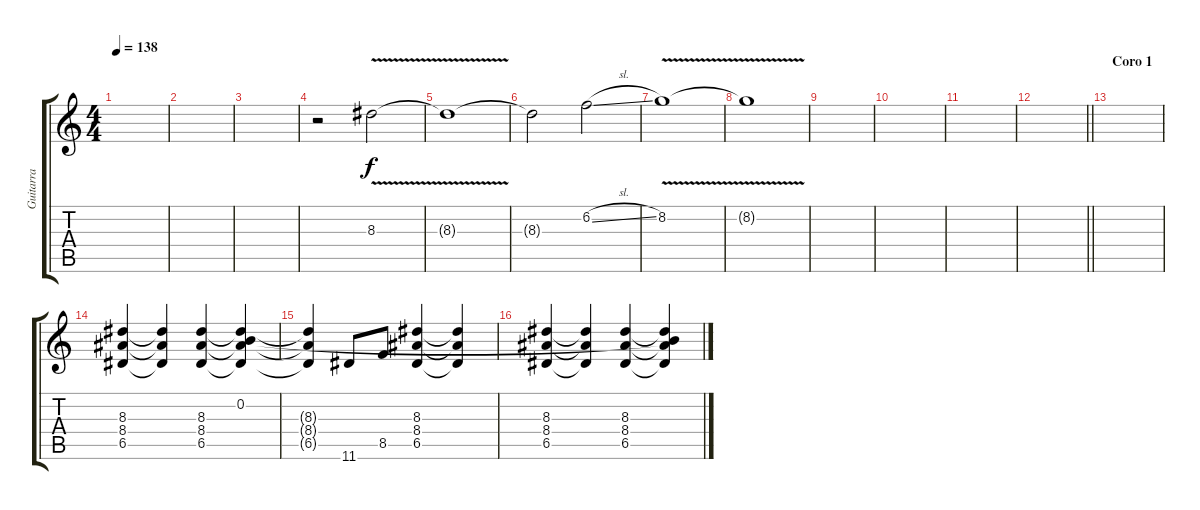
\track ("Guitarra" "Guitarra") {instrument overdrivenguitar}
\staff {score tabs}
\tuning (E4 B3 G3 D3 A2 E2) {hide}
\ts (4 4)
\tempo 138
\clef g2
\ks c
|
|
|
r.2 8.3{v}.2 |
8.3{t}.1 |
8.3{t}.2 6.2{sl}.2 |
8.2{v}.1 |
8.2{t}.1{volume 2} |
|
|
|
\barLineRight lightlight
|
\section ("" "Coro 1")
|
(8.3 8.4 6.5).4 (8.3{t} 8.4{t} 6.5{t}).4 (8.3 8.4 6.5).4 (0.2 8.3{t} 8.4{t} 6.5{t}).4 |
(8.3{t} 8.4{t} 6.5{t}).4 11.6.8 8.5.8 (8.3 8.4 6.5).4 (8.3{t} 8.4{t} 6.5{t}).4 |
(8.3 8.4 6.5).4 (8.3{t} 8.4{t} 6.5{t}).4 (8.3 8.4 6.5).4 (0.2{t} 8.3{t} 8.4{t} 6.5{t}).4
